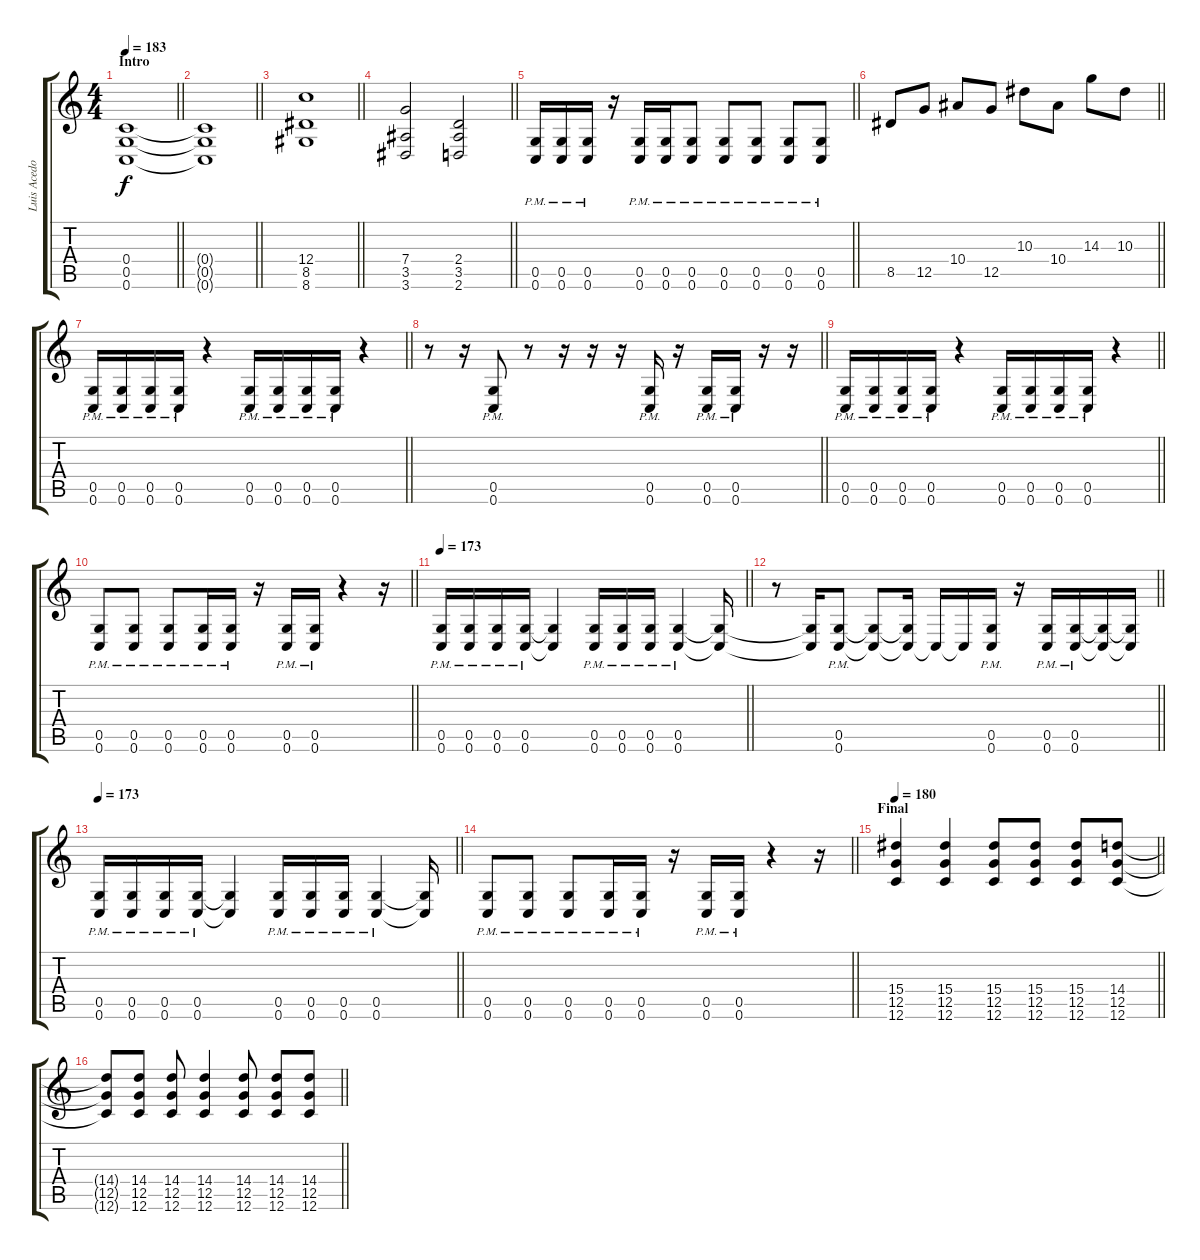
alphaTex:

\track ("Luis Acedo" "Luis Acedo") {instrument distortionguitar}
\staff {score tabs}
\tuning (D4 A3 F3 C3 G2 C2) {hide}
\ts (4 4)
\section ("" "Intro")
\tempo 183
\clef g2
\barLineRight lightlight
\ks c
(0.4 0.5 0.6).1{dy f volume 13 balance 3} |
\barLineRight lightlight
(0.4{t} 0.5{t} 0.6{t}).1 |
\barLineRight lightlight
(12.4 8.5 8.6).1 |
\barLineRight lightlight
(7.4 3.5 3.6).2 (2.4 3.5 2.6).2 |
\barLineRight lightlight
(0.5{pm} 0.6{pm}).16 (0.5{pm} 0.6{pm}).16 (0.5{pm} 0.6{pm}).16 r.16 (0.5{pm} 0.6{pm}).16 (0.5{pm} 0.6{pm}).16 (0.5{pm} 0.6{pm}).8 (0.5{pm} 0.6{pm}).8 (0.5{pm} 0.6{pm}).8 (0.5{pm} 0.6{pm}).8 (0.5{pm} 0.6{pm}).8 |
\barLineRight lightlight
8.5.8 12.5.8 10.4.8 12.5.8 10.3.8 10.4.8 14.3.8 10.3.8 |
\barLineRight lightlight
(0.5{pm} 0.6{pm}).16 (0.5{pm} 0.6{pm}).16 (0.5{pm} 0.6{pm}).16 (0.5{pm} 0.6{pm}).16 r.4 (0.5{pm} 0.6{pm}).16 (0.5{pm} 0.6{pm}).16 (0.5{pm} 0.6{pm}).16 (0.5{pm} 0.6{pm}).16 r.4 |
\barLineRight lightlight
r.8 r.16 (0.5{pm} 0.6{pm}).8 r.8 r.16 r.16 r.16 (0.5{pm} 0.6{pm}).16 r.16 (0.5{pm} 0.6{pm}).16 (0.5{pm} 0.6{pm}).16 r.16 r.16 |
\barLineRight lightlight
(0.5{pm} 0.6{pm}).16 (0.5{pm} 0.6{pm}).16 (0.5{pm} 0.6{pm}).16 (0.5{pm} 0.6{pm}).16 r.4 (0.5{pm} 0.6{pm}).16 (0.5{pm} 0.6{pm}).16 (0.5{pm} 0.6{pm}).16 (0.5{pm} 0.6{pm}).16 r.4 |
\barLineRight lightlight
(0.5{pm} 0.6{pm}).8 (0.5{pm} 0.6{pm}).8 (0.5{pm} 0.6{pm}).8 (0.5{pm} 0.6{pm}).16 (0.5{pm} 0.6{pm}).16 r.16 (0.5{pm} 0.6{pm}).16 (0.5{pm} 0.6{pm}).16 r.4 r.16 |
\tempo 173
\barLineRight lightlight
(0.5{pm} 0.6{pm}).16 (0.5{pm} 0.6{pm}).16 (0.5{pm} 0.6{pm}).16 (0.5{pm} 0.6{pm}).16 (0.5{t} 0.6{t}).4 (0.5{pm} 0.6{pm}).16 (0.5{pm} 0.6{pm}).16 (0.5{pm} 0.6{pm}).16 (0.5{pm} 0.6{pm}).4 (0.5{t} 0.6{t}).16 |
\barLineRight lightlight
r.8 (0.5{t} 0.6{t}).16 (0.5{pm} 0.6{pm}).8 (0.5{t} 0.6{t}).8 (0.5{t} 0.6{t}).16 0.6{t}.16 0.6{t}.16 (0.5{pm} 0.6{pm}).16 r.16 (0.5{pm} 0.6{pm}).16 (0.5{pm} 0.6{pm}).16 (0.5{t} 0.6{t}).16 (0.5{t} 0.6{t}).16 |
\tempo 173
\barLineRight lightlight
(0.5{pm} 0.6{pm}).16 (0.5{pm} 0.6{pm}).16 (0.5{pm} 0.6{pm}).16 (0.5{pm} 0.6{pm}).16 (0.5{t} 0.6{t}).4 (0.5{pm} 0.6{pm}).16 (0.5{pm} 0.6{pm}).16 (0.5{pm} 0.6{pm}).16 (0.5{pm} 0.6{pm}).4 (0.5{t} 0.6{t}).16 |
\barLineRight lightlight
(0.5{pm} 0.6{pm}).8 (0.5{pm} 0.6{pm}).8 (0.5{pm} 0.6{pm}).8 (0.5{pm} 0.6{pm}).16 (0.5{pm} 0.6{pm}).16 r.16 (0.5{pm} 0.6{pm}).16 (0.5{pm} 0.6{pm}).16 r.4 r.16 |
\section ("" "Final")
\tempo 180
\barLineRight lightlight
(15.4 12.5 12.6).4 (15.4 12.5 12.6).4 (15.4 12.5 12.6).8 (15.4 12.5 12.6).8 (15.4 12.5 12.6).8 (14.4 12.5 12.6).8 |
\barLineRight lightlight
(14.4{t} 12.5{t} 12.6{t}).8 (14.4 12.5 12.6).8 (14.4 12.5 12.6).8 (14.4 12.5 12.6).4 (14.4 12.5 12.6).8 (14.4 12.5 12.6).8 (14.4 12.5 12.6).8
